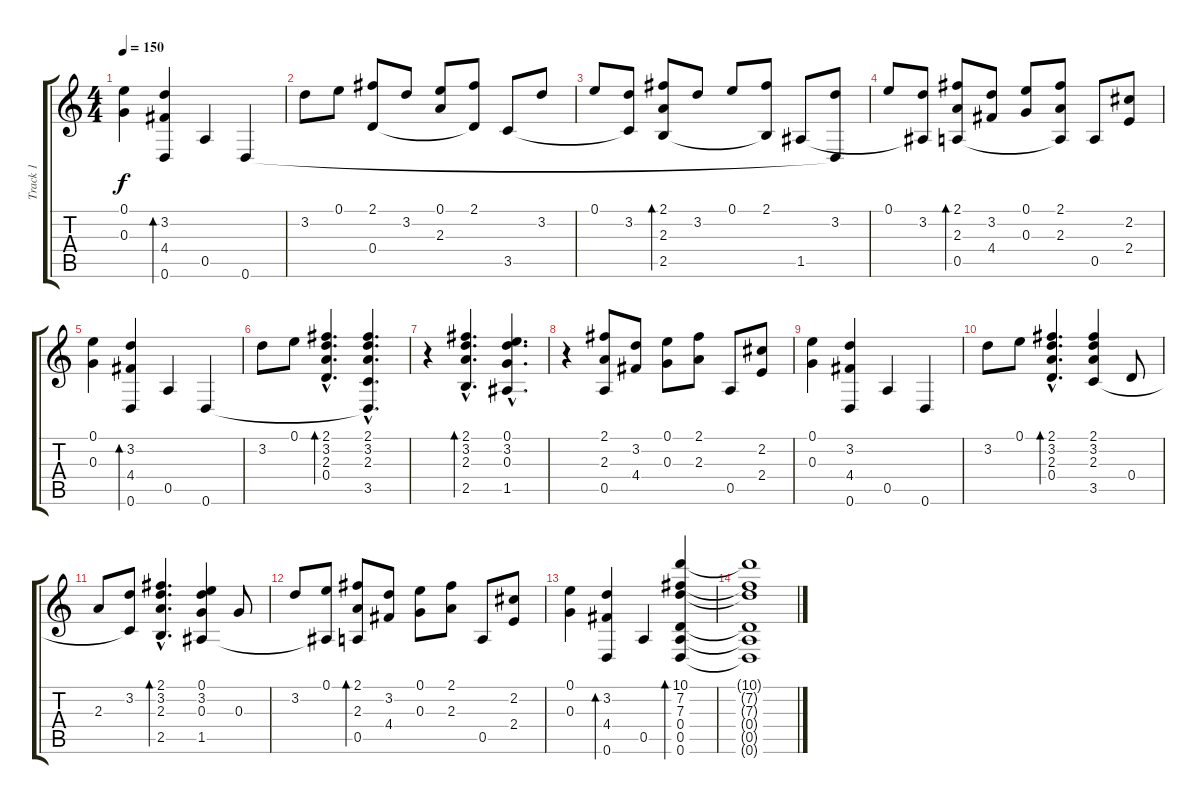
\track ("Track 1" "Track 1") {instrument acousticguitarnylon}
\staff {score tabs}
\tuning (E4 B3 G3 D3 A2 D2) {hide}
\ts (4 4)
\tempo 150
\clef g2
\ks c
(0.1 0.3).4{dy f} (3.2 4.4 0.6).4{bd 120} 0.5.4 0.6.4 |
3.2.8 0.1.8 (2.1 0.4).8 3.2.8 (0.1 2.3).8 (2.1 0.4{t}).8 3.5.8 3.2.8 |
0.1.8 (3.2 3.5{t}).8 (2.1 2.3 2.5).8{bd 120} 3.2.8 0.1.8 (2.1 2.5{t}).8 1.5.8 (3.2 0.6{t}).8 |
0.1.8 (3.2 1.5{t}).8 (2.1 2.3 0.5).8{bd 120} (3.2 4.4).8 (0.1 0.3).8 (2.1 2.3 0.5{t}).8 0.5.8 (2.2 2.4).8 |
(0.1 0.3).4 (3.2 4.4 0.6).4{bd 60} 0.5.4 0.6.4 |
3.2.8 0.1.8 (2.1{hac} 3.2{hac} 2.3{hac} 0.4{hac}).4{d bd 120} (2.1{hac} 3.2{hac} 2.3{hac} 3.5{hac} 0.6{hac t}).4{d} |
r.4 (2.1{hac} 3.2{hac} 2.3{hac} 2.5{hac}).4{d bd 120} (0.1{hac} 3.2{hac} 0.3{hac} 1.5{hac}).4{d} |
r.4 (2.1 2.3 0.5).8 (3.2 4.4).8 (0.1 0.3).8 (2.1 2.3).8 0.5.8 (2.2 2.4).8 |
(0.1 0.3).4 (3.2 4.4 0.6).4 0.5.4 0.6.4 |
3.2.8 0.1.8 (2.1{hac} 3.2{hac} 2.3{hac} 0.4{hac}).4{d bd 120} (2.1 3.2 2.3 3.5).4 0.4.8 |
2.3.8 (3.2 3.5{t}).8 (2.1{hac} 3.2{hac} 2.3{hac} 2.5{hac}).4{d bd 120} (0.1 3.2 0.3 1.5).4 0.3.8 |
3.2.8 (0.1 1.5{t}).8 (2.1 2.3 0.5).8{bd 120} (3.2 4.4).8 (0.1 0.3).8 (2.1 2.3).8 0.5.8 (2.2 2.4).8 |
(0.1 0.3).4 (3.2 4.4 0.6).4{bd 120} 0.5.4 (10.1 7.2 7.3 0.4 0.5 0.6).4{bd 480} |
(10.1{t} 7.2{t} 7.3{t} 0.4{t} 0.5{t} 0.6{t}).1
